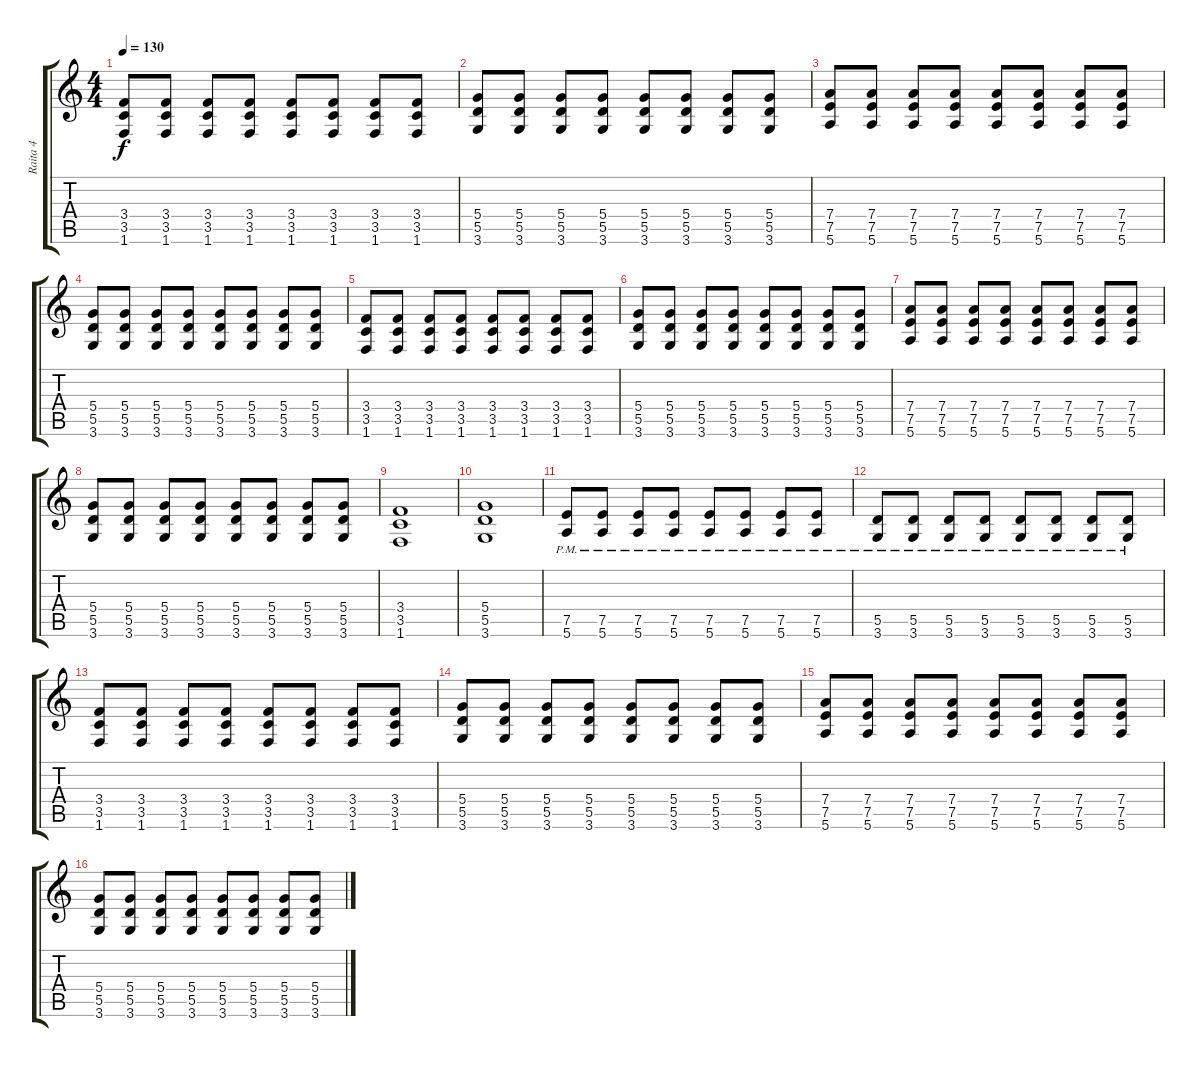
\track ("Raita 4" "Raita 4") {instrument overdrivenguitar}
\staff {score tabs}
\tuning (E4 B3 G3 D3 A2 E2) {hide}
\ts (4 4)
\tempo 130
\clef g2
\ks c
(3.4 3.5 1.6).8{dy f} (3.4 3.5 1.6).8 (3.4 3.5 1.6).8 (3.4 3.5 1.6).8 (3.4 3.5 1.6).8 (3.4 3.5 1.6).8 (3.4 3.5 1.6).8 (3.4 3.5 1.6).8 |
(5.4 5.5 3.6).8 (5.4 5.5 3.6).8 (5.4 5.5 3.6).8 (5.4 5.5 3.6).8 (5.4 5.5 3.6).8 (5.4 5.5 3.6).8 (5.4 5.5 3.6).8 (5.4 5.5 3.6).8 |
(7.4 7.5 5.6).8 (7.4 7.5 5.6).8 (7.4 7.5 5.6).8 (7.4 7.5 5.6).8 (7.4 7.5 5.6).8 (7.4 7.5 5.6).8 (7.4 7.5 5.6).8 (7.4 7.5 5.6).8 |
(5.4 5.5 3.6).8 (5.4 5.5 3.6).8 (5.4 5.5 3.6).8 (5.4 5.5 3.6).8 (5.4 5.5 3.6).8 (5.4 5.5 3.6).8 (5.4 5.5 3.6).8 (5.4 5.5 3.6).8 |
(3.4 3.5 1.6).8 (3.4 3.5 1.6).8 (3.4 3.5 1.6).8 (3.4 3.5 1.6).8 (3.4 3.5 1.6).8 (3.4 3.5 1.6).8 (3.4 3.5 1.6).8 (3.4 3.5 1.6).8 |
(5.4 5.5 3.6).8 (5.4 5.5 3.6).8 (5.4 5.5 3.6).8 (5.4 5.5 3.6).8 (5.4 5.5 3.6).8 (5.4 5.5 3.6).8 (5.4 5.5 3.6).8 (5.4 5.5 3.6).8 |
(7.4 7.5 5.6).8 (7.4 7.5 5.6).8 (7.4 7.5 5.6).8 (7.4 7.5 5.6).8 (7.4 7.5 5.6).8 (7.4 7.5 5.6).8 (7.4 7.5 5.6).8 (7.4 7.5 5.6).8 |
(5.4 5.5 3.6).8 (5.4 5.5 3.6).8 (5.4 5.5 3.6).8 (5.4 5.5 3.6).8 (5.4 5.5 3.6).8 (5.4 5.5 3.6).8 (5.4 5.5 3.6).8 (5.4 5.5 3.6).8 |
(3.4 3.5 1.6).1 |
(5.4 5.5 3.6).1 |
(7.5{pm} 5.6{pm}).8 (7.5{pm} 5.6{pm}).8 (7.5{pm} 5.6{pm}).8 (7.5{pm} 5.6{pm}).8 (7.5{pm} 5.6{pm}).8 (7.5{pm} 5.6{pm}).8 (7.5{pm} 5.6{pm}).8 (7.5{pm} 5.6{pm}).8 |
(5.5{pm} 3.6{pm}).8 (5.5{pm} 3.6{pm}).8 (5.5{pm} 3.6{pm}).8 (5.5{pm} 3.6{pm}).8 (5.5{pm} 3.6{pm}).8 (5.5{pm} 3.6{pm}).8 (5.5{pm} 3.6{pm}).8 (5.5{pm} 3.6{pm}).8 |
(3.4 3.5 1.6).8 (3.4 3.5 1.6).8 (3.4 3.5 1.6).8 (3.4 3.5 1.6).8 (3.4 3.5 1.6).8 (3.4 3.5 1.6).8 (3.4 3.5 1.6).8 (3.4 3.5 1.6).8 |
(5.4 5.5 3.6).8 (5.4 5.5 3.6).8 (5.4 5.5 3.6).8 (5.4 5.5 3.6).8 (5.4 5.5 3.6).8 (5.4 5.5 3.6).8 (5.4 5.5 3.6).8 (5.4 5.5 3.6).8 |
(7.4 7.5 5.6).8 (7.4 7.5 5.6).8 (7.4 7.5 5.6).8 (7.4 7.5 5.6).8 (7.4 7.5 5.6).8 (7.4 7.5 5.6).8 (7.4 7.5 5.6).8 (7.4 7.5 5.6).8 |
(5.4 5.5 3.6).8 (5.4 5.5 3.6).8 (5.4 5.5 3.6).8 (5.4 5.5 3.6).8 (5.4 5.5 3.6).8 (5.4 5.5 3.6).8 (5.4 5.5 3.6).8 (5.4 5.5 3.6).8
